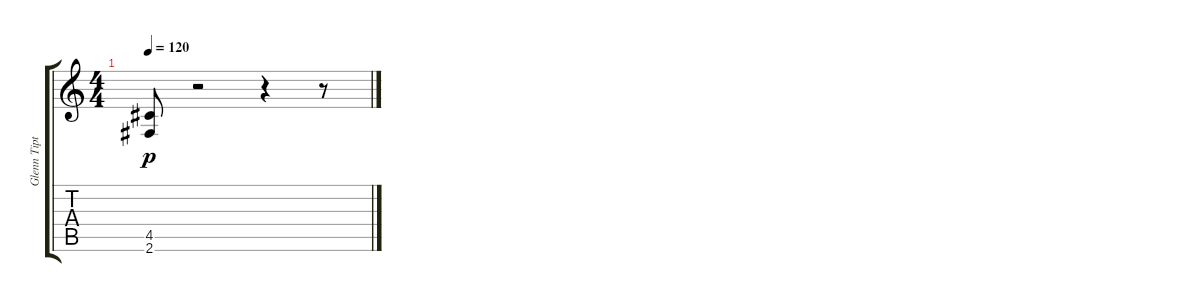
\track ("Glenn Tipton" "Glenn Tipt") {instrument distortionguitar}
\staff {score tabs}
\tuning (E4 B3 G3 D3 A2 E2) {hide}
\ts (4 4)
\tempo 120
\clef g2
\ks c
(4.5 2.6).8{dy p} r.2 r.4 r.8
